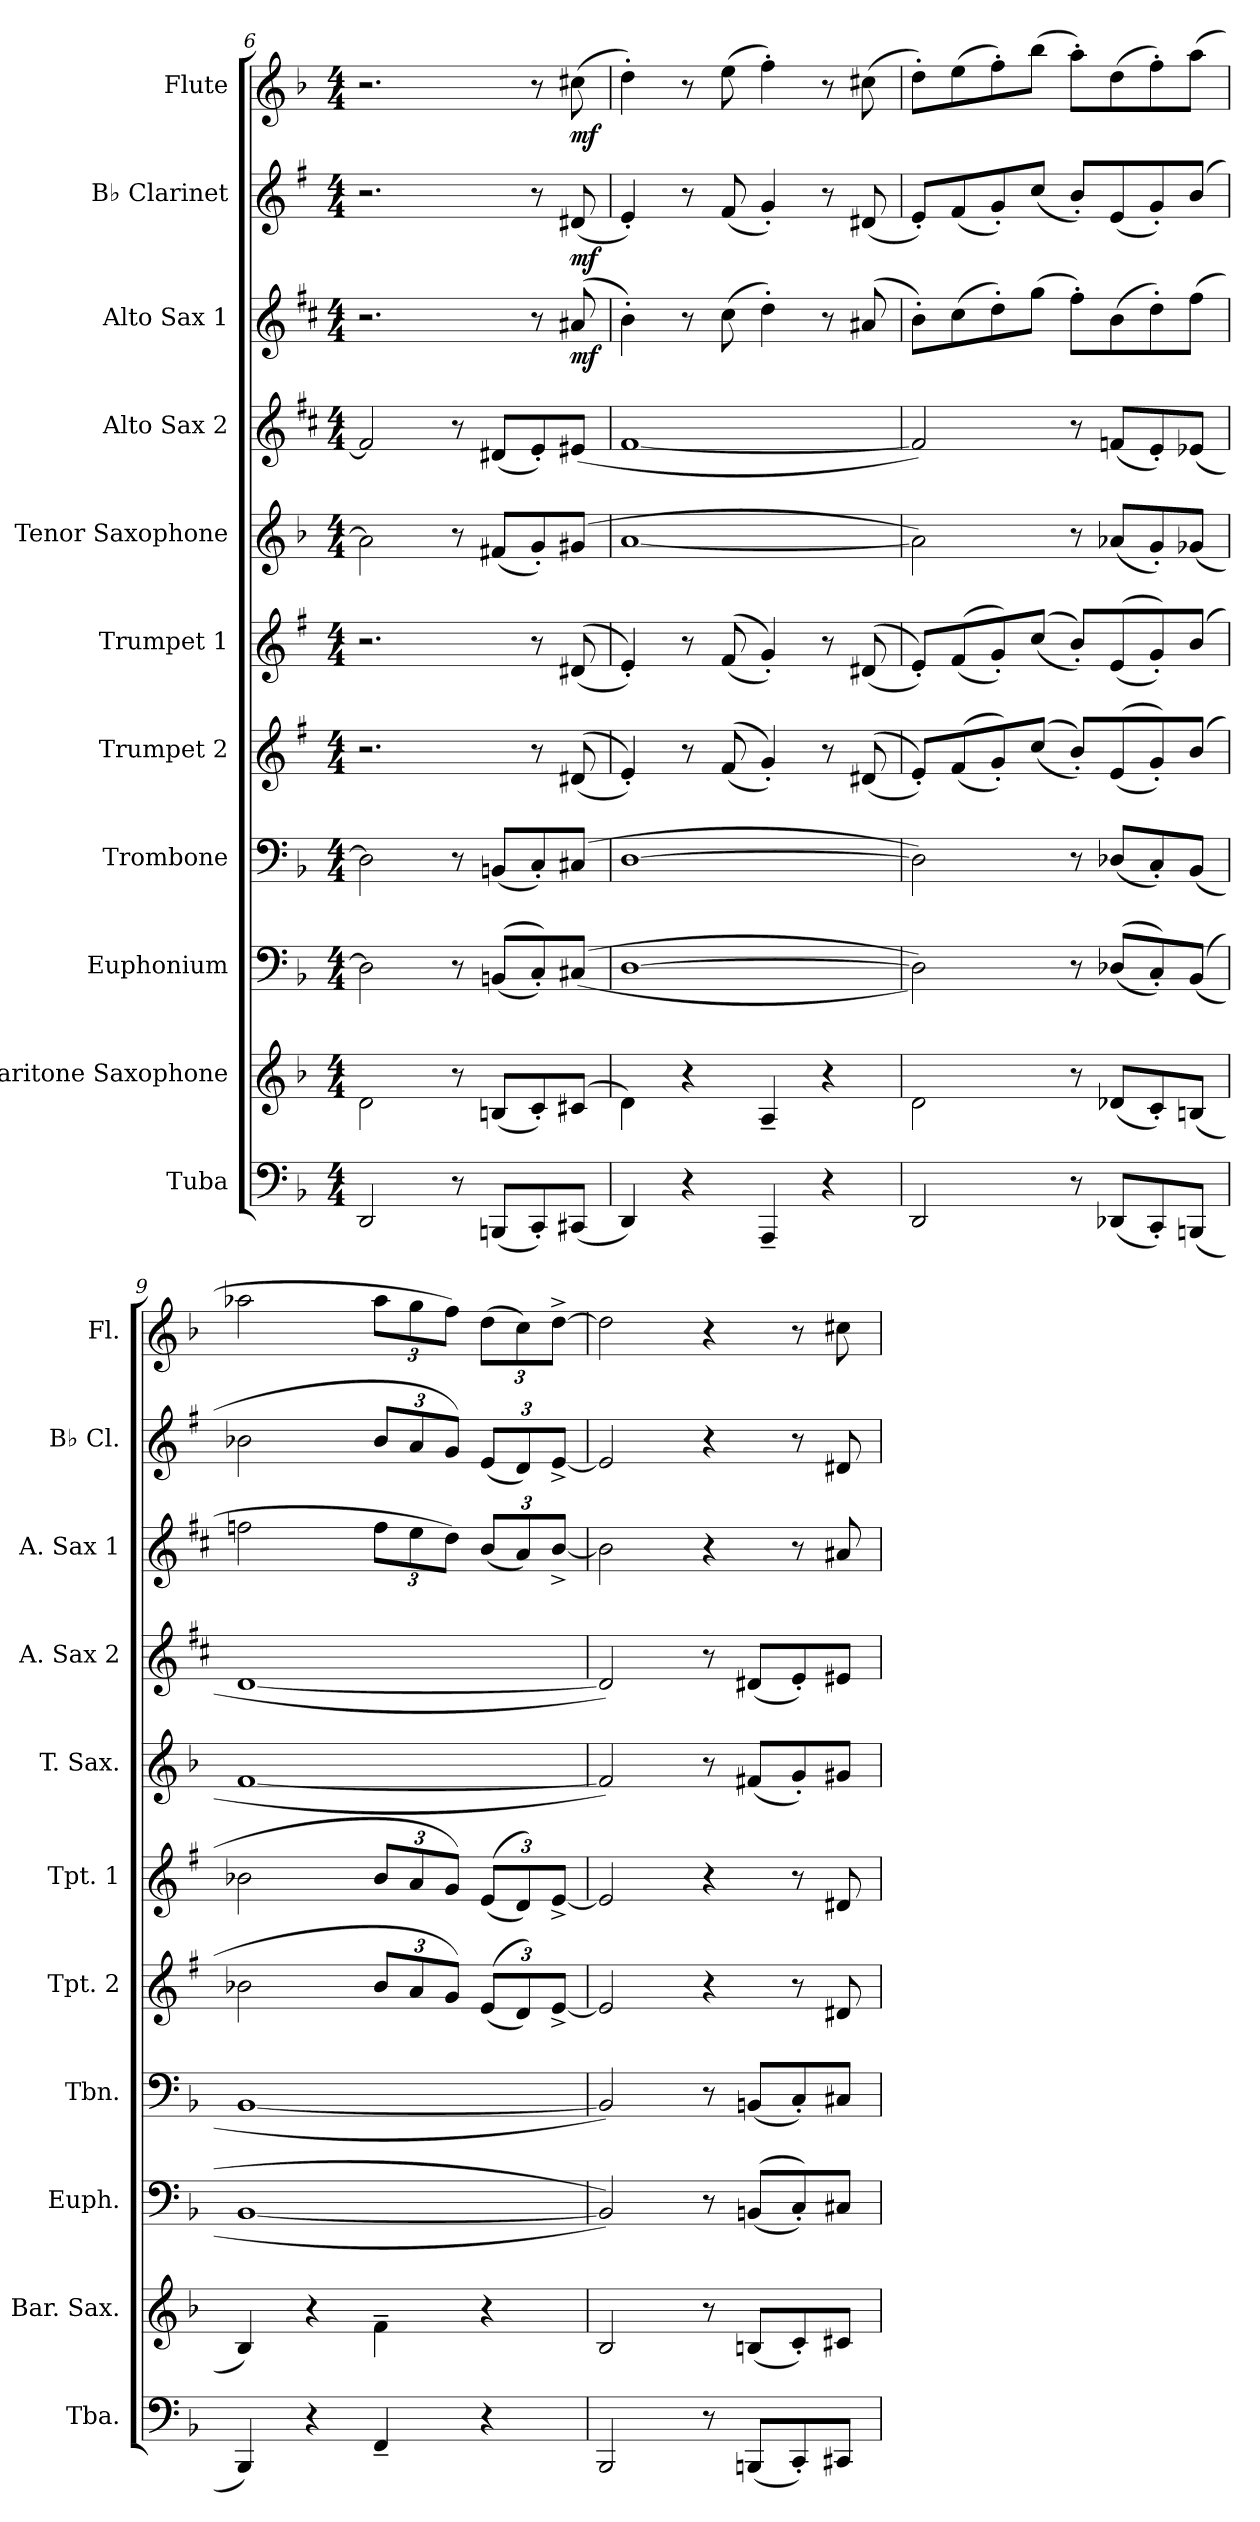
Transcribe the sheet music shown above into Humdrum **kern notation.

**kern	**kern	**kern	**kern	**kern	**dynam	**kern	**dynam	**kern	**kern	**kern	**dynam	**kern	**dynam	**kern	**dynam
*part11	*part10	*part9	*part8	*part7	*part7	*part6	*part6	*part5	*part4	*part3	*part3	*part2	*part2	*part1	*part1
*staff11	*staff10	*staff9	*staff8	*staff7	*staff7	*staff6	*staff6	*staff5	*staff4	*staff3	*staff3	*staff2	*staff2	*staff1	*staff1
*I"Tuba	*I"Baritone Saxophone	*I"Euphonium	*I"Trombone	*I"Trumpet 2	*	*I"Trumpet 1	*	*I"Tenor Saxophone	*I"Alto Sax 2	*I"Alto Sax 1	*	*I"B♭ Clarinet	*	*I"Flute	*
*I'Tba.	*I'Bar. Sax.	*I'Euph.	*I'Tbn.	*I'Tpt. 2	*	*I'Tpt. 1	*	*I'T. Sax.	*I'A. Sax 2	*I'A. Sax 1	*	*I'B♭ Cl.	*	*I'Fl.	*
*clefF4	*clefG2	*clefF4	*clefF4	*clefG2	*	*clefG2	*	*clefG2	*clefG2	*clefG2	*	*clefG2	*	*clefG2	*
*	*ITrd12c21	*	*	*ITrd1c2	*	*ITrd1c2	*	*ITrd8c14	*ITrd5c9	*ITrd5c9	*	*ITrd1c2	*	*	*
*k[b-]	*k[b-]	*k[b-]	*k[b-]	*k[b-]	*	*k[b-]	*	*k[b-]	*k[b-]	*k[b-]	*	*k[b-]	*	*k[b-]	*
*M4/4	*M4/4	*M4/4	*M4/4	*M4/4	*	*M4/4	*	*M4/4	*M4/4	*M4/4	*	*M4/4	*	*M4/4	*
=6	=6	=6	=6	=6	=6	=6	=6	=6	=6	=6	=6	=6	=6	=6	=6
2DD/	2D\	2D\]	2D\]	2.r	.	2.r	.	2A\]	2A/]	2.r	.	2.r	.	2.r	.
8r	8r	8r	8r	.	.	.	.	8r	8r	.	.	.	.	.	.
(8BBBn/L	(8BBn/L	((8BBn/L	(8BBn/L	.	.	.	.	(8F#X/L	(8F#X/L	.	.	.	.	.	.
8CC'/)	8C'/)	8C'/))	8C'/)	8r	.	8r	.	8G'/)	8G'/)	8r	.	8r	.	8r	.
!	!	!	!	!	!LO:DY:b	!	!	!	!	!	!	!	!	!	!
!	!	!	!	!	!LO:DY:n=1:b	!	!LO:DY:b	!	!	!	!	!	!	!	!
!	!	!	!	!	!	!	!LO:DY:n=1:b	!	!	!	!LO:DY:b	!	!LO:DY:b	!	!LO:DY:b
(8CC#X/J	(8C#X/J	((8C#X/J	(8C#X/J	((8c#X/	mf mf	((8c#X/	mf mf	(8G#X/J	(8G#X/J	(8c#X/	mf	(8c#X/	mf	(8cc#X\	mf
!!LO:PB:g=z
=7	=7	=7	=7	=7	=7	=7	=7	=7	=7	=7	=7	=7	=7	=7	=7
4DD/)	4D\)	[1D	[1D	4d'/))	.	4d'/))	.	[1A	[1A	4d'\)	.	4d'/)	.	4dd'\)	.
4r	4r	.	.	8r	.	8r	.	.	.	8r	.	8r	.	8r	.
.	.	.	.	((8e/	.	((8e/	.	.	.	(8e\	.	(8e/	.	(8ee\	.
4AAA~/	4AA~/	.	.	4f'/))	.	4f'/))	.	.	.	4f'\)	.	4f'/)	.	4ff'\)	.
4r	4r	.	.	8r	.	8r	.	.	.	8r	.	8r	.	8r	.
.	.	.	.	((8c#X/	.	((8c#X/	.	.	.	(8c#X/	.	(8c#X/	.	(8cc#X\	.
=8	=8	=8	=8	=8	=8	=8	=8	=8	=8	=8	=8	=8	=8	=8	=8
2DD/	2D\	2D\]))	2D\])	8d'/L))	.	8d'/L))	.	2A\])	2A/])	8d'\L)	.	8d'/L)	.	8dd'\L)	.
.	.	.	.	((8e/	.	((8e/	.	.	.	(8e\	.	(8e/	.	(8ee\	.
.	.	.	.	8f'/))	.	8f'/))	.	.	.	8f'\)	.	8f'/)	.	8ff'\)	.
.	.	.	.	((8b-/J	.	((8b-/J	.	.	.	(8b-\J	.	(8b-/J	.	(8bb-\J	.
8r	8r	8r	8r	8a'/L))	.	8a'/L))	.	8r	8r	8a'\L)	.	8a'/L)	.	8aa'\L)	.
(8DD-X/L	(8D-X/L	((8D-X/L	(8D-X/L	((8d/	.	((8d/	.	(8A-X/L	(8A-X/L	(8d\	.	(8d/	.	(8dd\	.
8CC'/)	8C'/)	8C'/))	8C'/)	8f'/))	.	8f'/))	.	8G'/)	8G'/)	8f'\)	.	8f'/)	.	8ff'\)	.
(8BBBn/J	(8BBn/J	((8BB-/J	(8BB-/J	(8a/J	.	(8a/J	.	(8G-X/J	(8G-X/J	(8a\J	.	(8a/J	.	(8aa\J	.
=9	=9	=9	=9	=9	=9	=9	=9	=9	=9	=9	=9	=9	=9	=9	=9
4BBB-/)	4BB-/)	[1BB-	[1BB-	2a-X\	.	2a-X\	.	[1F	[1F	2a-X\	.	2a-X\	.	2aa-X\	.
4r	4r	.	.	.	.	.	.	.	.	.	.	.	.	.	.
*	*	*	*	*Xbrackettup	*	*Xbrackettup	*	*	*	*Xbrackettup	*	*Xbrackettup	*	*Xbrackettup	*
4FF~/	4F~\	.	.	12a-/L	.	12a-/L	.	.	.	12a-\L	.	12a-/L	.	12aa-\L	.
.	.	.	.	12g/	.	12g/	.	.	.	12g\	.	12g/	.	12gg\	.
.	.	.	.	12f/J)	.	12f/J)	.	.	.	12f\J)	.	12f/J)	.	12ff\J)	.
4r	4r	.	.	((12d/L	.	((12d/L	.	.	.	(12d/L	.	(12d/L	.	(12dd\L	.
.	.	.	.	12c/))	.	12c/))	.	.	.	12c/)	.	12c/)	.	12cc\)	.
.	.	.	.	[12d^/J	.	[12d^/J	.	.	.	[12d^/J	.	[12d^/J	.	[12dd^\J	.
=10	=10	=10	=10	=10	=10	=10	=10	=10	=10	=10	=10	=10	=10	=10	=10
2BBB-/	2BB-/	2BB-/]))	2BB-/])	2d/]	.	2d/]	.	2F/])	2F/])	2d\]	.	2d/]	.	2dd\]	.
8r	8r	8r	8r	4r	.	4r	.	8r	8r	4r	.	4r	.	4r	.
(8BBBn/L	(8BBn/L	((8BBn/L	(8BBn/L	.	.	.	.	(8F#X/L	(8F#X/L	.	.	.	.	.	.
8CC'/)	8C'/)	8C'/))	8C'/)	8r	.	8r	.	8G'/)	8G'/)	8r	.	8r	.	8r	.
8CC#X/J	8C#X/J	8C#X/J	8C#X/J	8c#X/	.	8c#X/	.	8G#X/J	8G#X/J	8c#X/	.	8c#X/	.	8cc#X\	.
=	=	=	=	=	=	=	=	=	=	=	=	=	=	=	=
*-	*-	*-	*-	*-	*-	*-	*-	*-	*-	*-	*-	*-	*-	*-	*-
